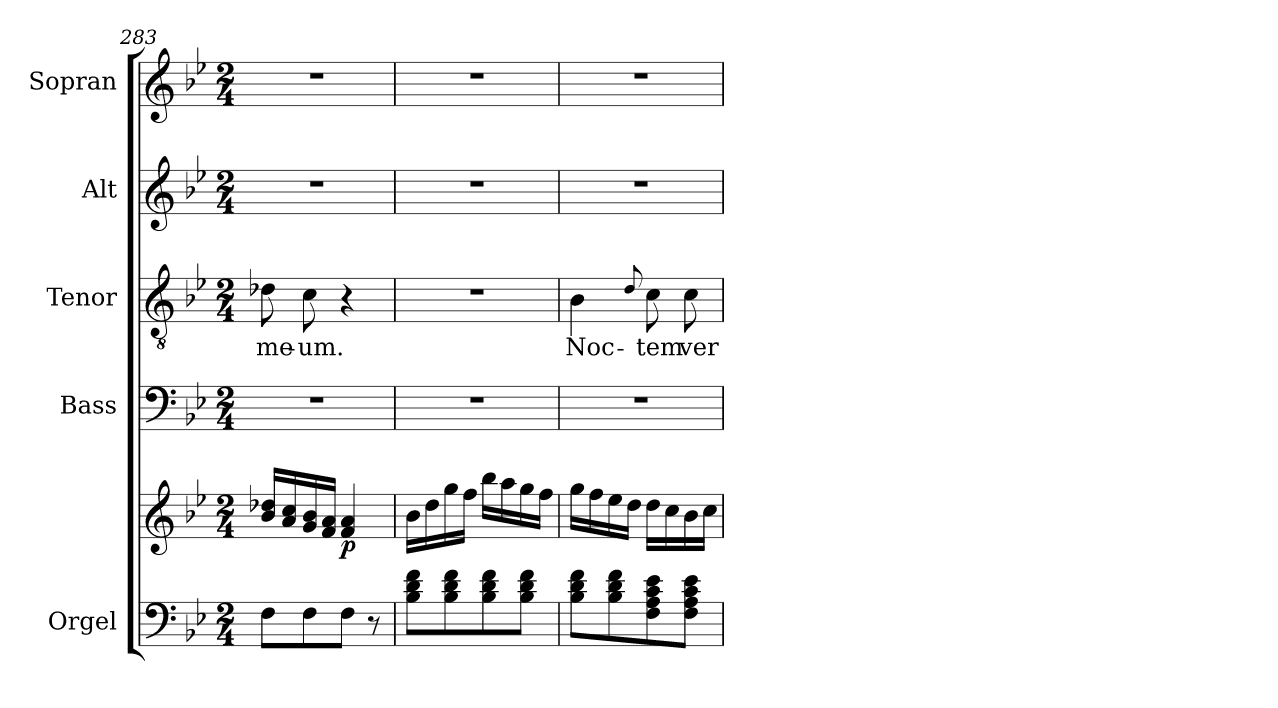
**kern	**kern	**dynam	**kern	**kern	**text	**kern	**kern
*part5	*part5	*part5	*part4	*part3	*part3	*part2	*part1
*staff6	*staff5	*staff5/6	*staff4	*staff3	*staff3	*staff2	*staff1
*I"Orgel	*	*	*I"Bass	*I"Tenor	*	*I"Alt	*I"Sopran
*I'Org.	*	*	*I'B.	*I'T.	*	*I'A.	*I'S.
*clefF4	*clefG2	*	*clefF4	*clefGv2	*	*clefG2	*clefG2
*k[b-e-]	*k[b-e-]	*	*k[b-e-]	*k[b-e-]	*	*k[b-e-]	*k[b-e-]
*B-:	*B-:	*	*B-:	*B-:	*	*B-:	*B-:
*M2/4	*M2/4	*	*M2/4	*M2/4	*	*M2/4	*M2/4
=283	=283	=283	=283	=283	=283	=283	=283
!	!	!	!	!	!LO:LY:b	!	!
8F\L	16b-/ 16dd-X/LL	.	2r	8d-X\	me-	2r	2r
.	16a/ 16cc/	.	.	.	.	.	.
!	!	!	!	!	!LO:LY:b	!	!
8F\	16g/ 16b-/	.	.	8c\	-um.	.	.
.	16f/ 16a/JJ	.	.	.	.	.	.
!	!	!LO:DY:b	!	!	!	!	!
8F\J	4f/ 4a/	p	.	4r	.	.	.
8r	.	.	.	.	.	.	.
=284	=284	=284	=284	=284	=284	=284	=284
8B-\ 8d\ 8f\L	16b-\LL	.	2r	2r	.	2r	2r
.	16dd\	.	.	.	.	.	.
8B-\ 8d\ 8f\	16gg\	.	.	.	.	.	.
.	16ff\JJ	.	.	.	.	.	.
8B-\ 8d\ 8f\	16bb-\LL	.	.	.	.	.	.
.	16aa\	.	.	.	.	.	.
8B-\ 8d\ 8f\J	16gg\	.	.	.	.	.	.
.	16ff\JJ	.	.	.	.	.	.
=285	=285	=285	=285	=285	=285	=285	=285
!	!	!	!	!	!LO:LY:b	!	!
8B-\ 8d\ 8f\L	16gg\LL	.	2r	4B-\	Noc-	2r	2r
.	16ff\	.	.	.	.	.	.
8B-\ 8d\ 8f\	16ee-\	.	.	.	.	.	.
.	16dd\JJ	.	.	.	.	.	.
.	.	.	.	8qqd/	.	.	.
!	!	!	!	!	!LO:LY:b	!	!
8F\ 8A\ 8c\ 8e-\	16dd\LL	.	.	8c\	-tem	.	.
.	16cc\	.	.	.	.	.	.
!	!	!	!	!	!LO:LY:b	!	!
8F\ 8A\ 8c\ 8e-\J	16b-\	.	.	8c\	ver-	.	.
.	16cc\JJ	.	.	.	.	.	.
=	=	=	=	=	=	=	=
*-	*-	*-	*-	*-	*-	*-	*-
